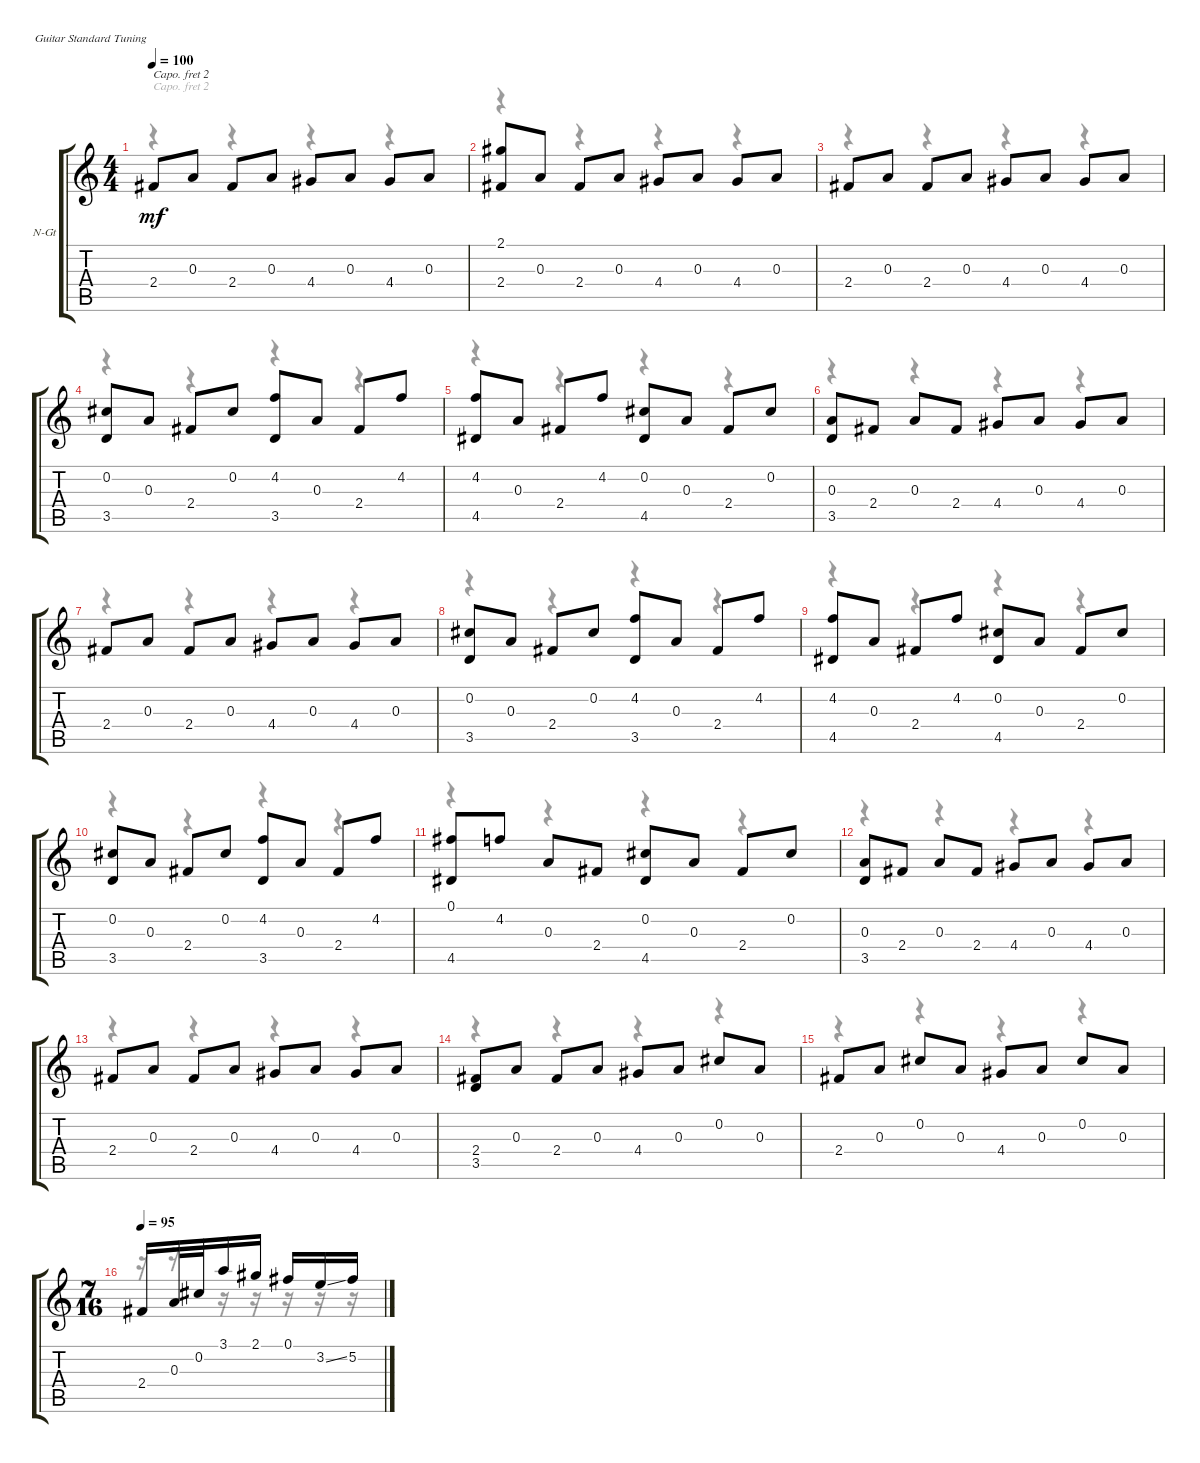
\bracketExtendMode groupsimilarinstruments
\firstSystemTrackNameOrientation horizontal
\otherSystemsTrackNameOrientation horizontal
\track ("Track 1" "N-Gt") {instrument acousticguitarnylon}
\staff {score tabs}
\capo 2
\tuning (E4 B3 G3 D3 A2 E2)
\voice
\ts (4 4)
\tempo 100
\clef g2
\ks c
2.4.8{dy mf} 0.3.8 2.4.8 0.3.8 4.4.8 0.3.8 4.4.8 0.3.8 |
(2.1 2.4).8 0.3.8 2.4.8 0.3.8 4.4.8 0.3.8 4.4.8 0.3.8 |
2.4.8 0.3.8 2.4.8 0.3.8 4.4.8 0.3.8 4.4.8 0.3.8 |
(0.2 3.5).8 0.3.8 2.4.8 0.2.8 (4.2 3.5).8 0.3.8 2.4.8 4.2.8 |
(4.2 4.5).8 0.3.8 2.4.8 4.2.8 (0.2 4.5).8 0.3.8 2.4.8 0.2.8 |
(0.3 3.5).8 2.4.8 0.3.8 2.4.8 4.4.8 0.3.8 4.4.8 0.3.8 |
2.4.8 0.3.8 2.4.8 0.3.8 4.4.8 0.3.8 4.4.8 0.3.8 |
(0.2 3.5).8 0.3.8 2.4.8 0.2.8 (4.2 3.5).8 0.3.8 2.4.8 4.2.8 |
(4.2 4.5).8 0.3.8 2.4.8 4.2.8 (0.2 4.5).8 0.3.8 2.4.8 0.2.8 |
(0.2 3.5).8 0.3.8 2.4.8 0.2.8 (4.2 3.5).8 0.3.8 2.4.8 4.2.8 |
(0.1 4.5).8 4.2.8 0.3.8 2.4.8 (0.2 4.5).8 0.3.8 2.4.8 0.2.8 |
(0.3 3.5).8 2.4.8 0.3.8 2.4.8 4.4.8 0.3.8 4.4.8 0.3.8 |
2.4.8 0.3.8 2.4.8 0.3.8 4.4.8 0.3.8 4.4.8 0.3.8 |
(2.4 3.5).8 0.3.8 2.4.8 0.3.8 4.4.8 0.3.8 0.2.8 0.3.8 |
2.4.8 0.3.8 0.2.8 0.3.8 4.4.8 0.3.8 0.2.8 0.3.8 |
\ts (7 16)
\tempo 95
2.4.16 0.3.32 0.2.32 3.1.16 2.1.16 0.1.16 3.2{ss}.16 5.2.16
\voice
\clef g2
\ottava regular
\simile none
\ks c
r.4{dy mf} r.4 r.4 r.4 |
r.4 r.4 r.4 r.4 |
r.4 r.4 r.4 r.4 |
r.4 r.4 r.4 r.4 |
r.4 r.4 r.4 r.4 |
r.4 r.4 r.4 r.4 |
r.4 r.4 r.4 r.4 |
r.4 r.4 r.4 r.4 |
r.4 r.4 r.4 r.4 |
r.4 r.4 r.4 r.4 |
r.4 r.4 r.4 r.4 |
r.4 r.4 r.4 r.4 |
r.4 r.4 r.4 r.4 |
r.4 r.4 r.4 r.4 |
r.4 r.4 r.4 r.4 |
r.16 r.16 r.16 r.16 r.16 r.16 r.16
